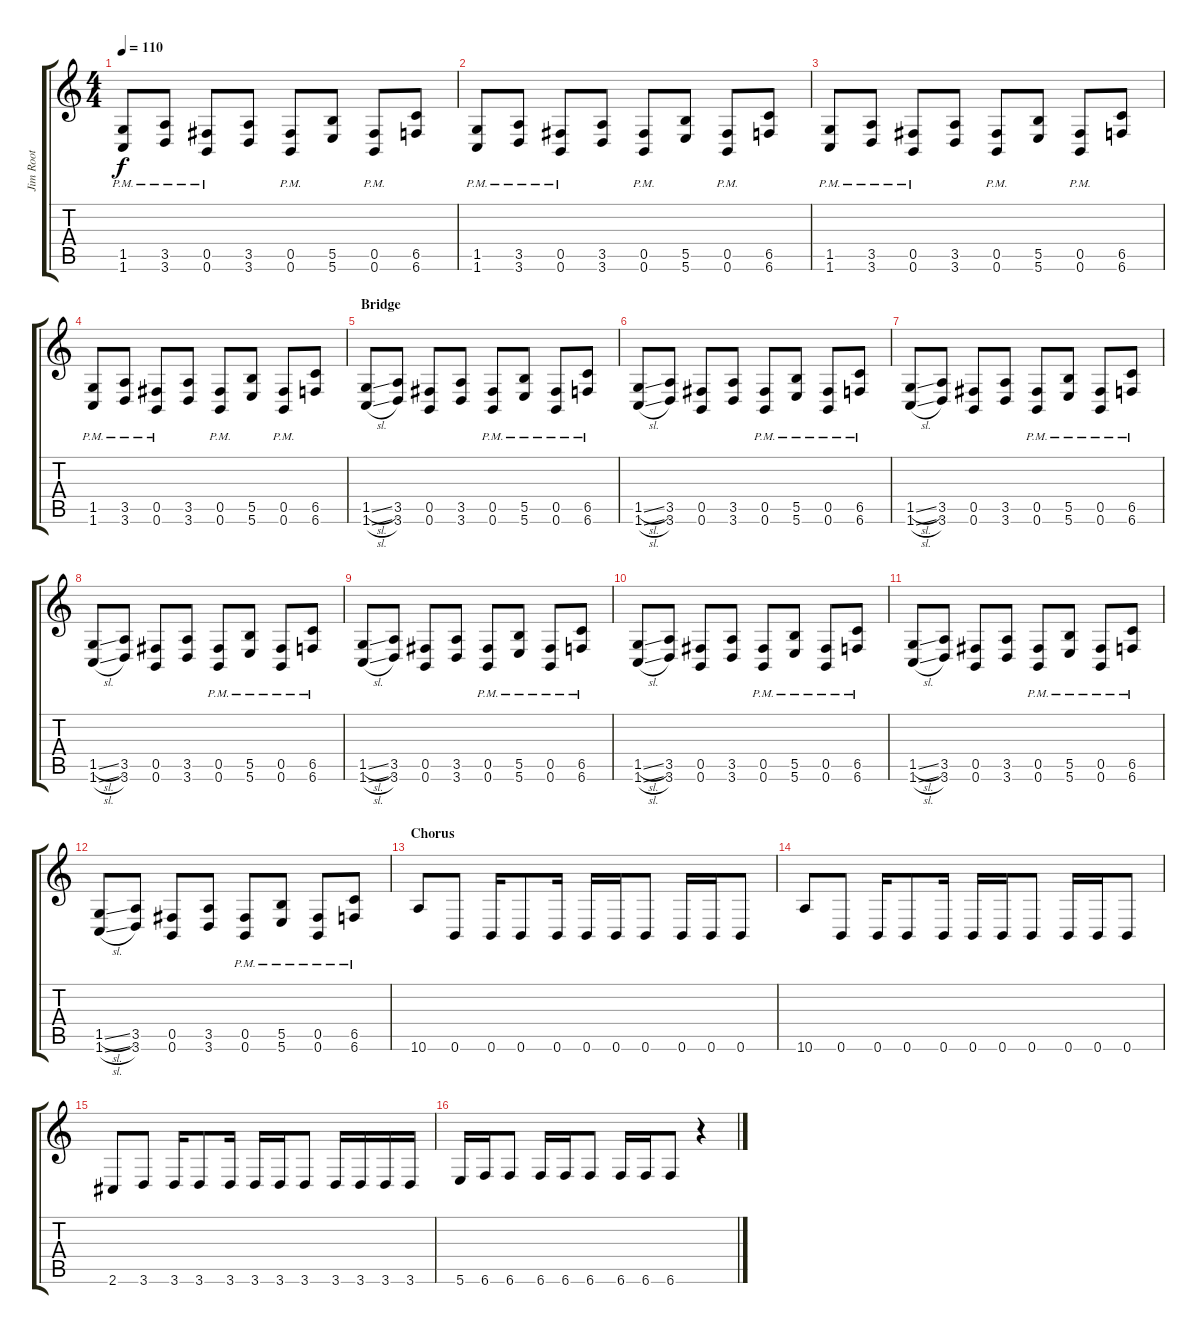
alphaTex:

\track ("Jim Root" "Jim Root") {instrument distortionguitar}
\staff {score tabs}
\tuning (Db4 Ab3 E3 B2 Gb2 B1) {hide}
\ts (4 4)
\tempo 110
\clef g2
\ks c
(1.5{pm} 1.6{pm}).8{dy f} (3.5{pm} 3.6{pm}).8 (0.5{pm} 0.6{pm}).8 (3.5 3.6).8 (0.5{pm} 0.6{pm}).8 (5.5 5.6).8 (0.5{pm} 0.6{pm}).8 (6.5 6.6).8 |
(1.5{pm} 1.6{pm}).8 (3.5{pm} 3.6{pm}).8 (0.5{pm} 0.6{pm}).8 (3.5 3.6).8 (0.5{pm} 0.6{pm}).8 (5.5 5.6).8 (0.5{pm} 0.6{pm}).8 (6.5 6.6).8 |
(1.5{pm} 1.6{pm}).8 (3.5{pm} 3.6{pm}).8 (0.5{pm} 0.6{pm}).8 (3.5 3.6).8 (0.5{pm} 0.6{pm}).8 (5.5 5.6).8 (0.5{pm} 0.6{pm}).8 (6.5 6.6).8 |
(1.5{pm} 1.6{pm}).8 (3.5{pm} 3.6{pm}).8 (0.5{pm} 0.6{pm}).8 (3.5 3.6).8 (0.5{pm} 0.6{pm}).8 (5.5 5.6).8 (0.5{pm} 0.6{pm}).8 (6.5 6.6).8 |
\section ("" "Bridge")
(1.5{sl} 1.6{sl}).8 (3.5 3.6).8 (0.5 0.6).8 (3.5 3.6).8 (0.5{pm} 0.6{pm}).8 (5.5{pm} 5.6{pm}).8 (0.5{pm} 0.6{pm}).8 (6.5{pm} 6.6{pm}).8 |
(1.5{sl} 1.6{sl}).8 (3.5 3.6).8 (0.5 0.6).8 (3.5 3.6).8 (0.5{pm} 0.6{pm}).8 (5.5{pm} 5.6{pm}).8 (0.5{pm} 0.6{pm}).8 (6.5{pm} 6.6{pm}).8 |
(1.5{sl} 1.6{sl}).8 (3.5 3.6).8 (0.5 0.6).8 (3.5 3.6).8 (0.5{pm} 0.6{pm}).8 (5.5{pm} 5.6{pm}).8 (0.5{pm} 0.6{pm}).8 (6.5{pm} 6.6{pm}).8 |
(1.5{sl} 1.6{sl}).8 (3.5 3.6).8 (0.5 0.6).8 (3.5 3.6).8 (0.5{pm} 0.6{pm}).8 (5.5{pm} 5.6{pm}).8 (0.5{pm} 0.6{pm}).8 (6.5{pm} 6.6{pm}).8 |
(1.5{sl} 1.6{sl}).8 (3.5 3.6).8 (0.5 0.6).8 (3.5 3.6).8 (0.5{pm} 0.6{pm}).8 (5.5{pm} 5.6{pm}).8 (0.5{pm} 0.6{pm}).8 (6.5{pm} 6.6{pm}).8 |
(1.5{sl} 1.6{sl}).8 (3.5 3.6).8 (0.5 0.6).8 (3.5 3.6).8 (0.5{pm} 0.6{pm}).8 (5.5{pm} 5.6{pm}).8 (0.5{pm} 0.6{pm}).8 (6.5{pm} 6.6{pm}).8 |
(1.5{sl} 1.6{sl}).8 (3.5 3.6).8 (0.5 0.6).8 (3.5 3.6).8 (0.5{pm} 0.6{pm}).8 (5.5{pm} 5.6{pm}).8 (0.5{pm} 0.6{pm}).8 (6.5{pm} 6.6{pm}).8 |
(1.5{sl} 1.6{sl}).8 (3.5 3.6).8 (0.5 0.6).8 (3.5 3.6).8 (0.5{pm} 0.6{pm}).8 (5.5{pm} 5.6{pm}).8 (0.5{pm} 0.6{pm}).8 (6.5{pm} 6.6{pm}).8 |
\section ("" "Chorus")
10.6.8 0.6.8 0.6.16 0.6.8 0.6.16 0.6.16 0.6.16 0.6.8 0.6.16 0.6.16 0.6.8 |
10.6.8 0.6.8 0.6.16 0.6.8 0.6.16 0.6.16 0.6.16 0.6.8 0.6.16 0.6.16 0.6.8 |
2.6.8 3.6.8 3.6.16 3.6.8 3.6.16 3.6.16 3.6.16 3.6.8 3.6.16 3.6.16 3.6.16 3.6.16 |
5.6.16 6.6.16 6.6.8 6.6.16 6.6.16 6.6.8 6.6.16 6.6.16 6.6.8 r.4
